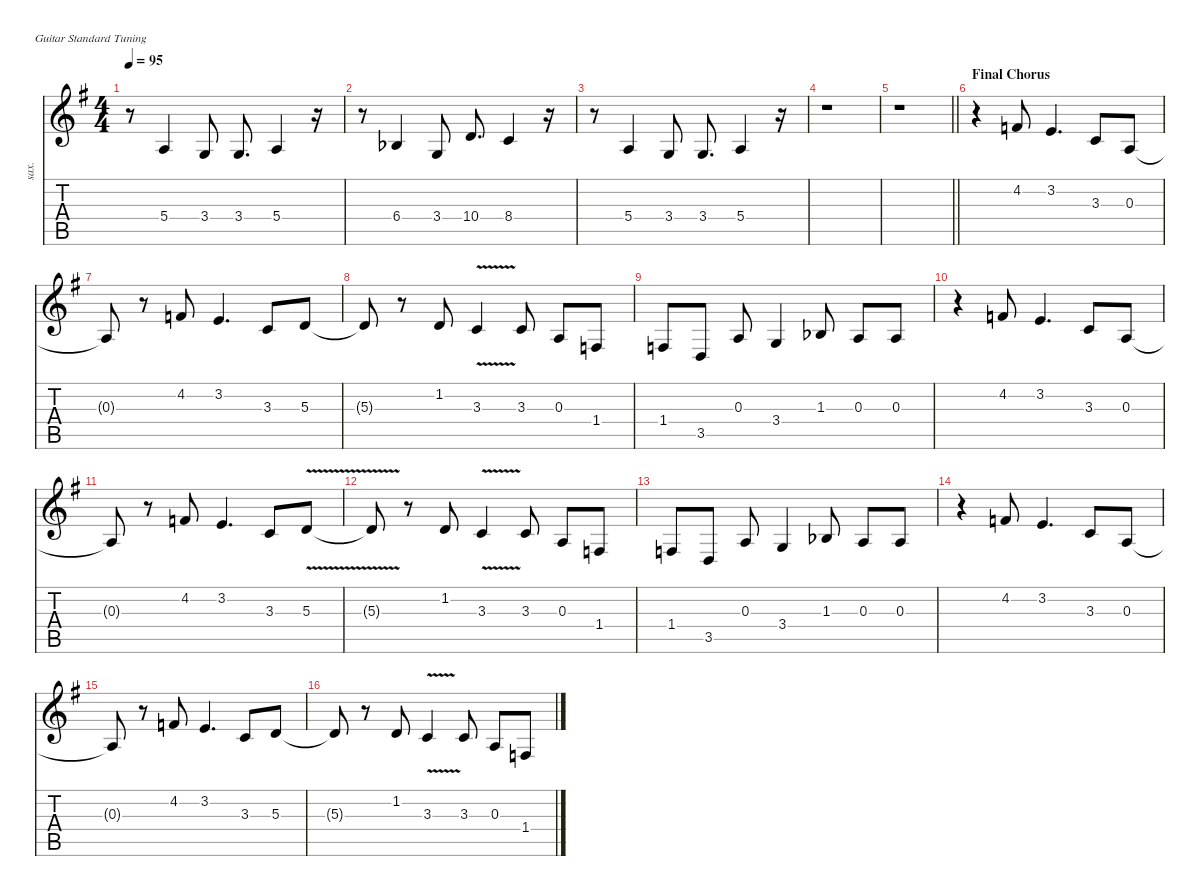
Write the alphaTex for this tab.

\defaultSystemsLayout 4
\hideDynamics
\bracketExtendMode nobrackets
\track ("Marco voice" "sax.") {instrument sopranosax}
\staff {score tabs}
\tuning (E4 B3 G3 D3 A2 E2)
\displaytranspose 2
\ts (4 4)
\tempo 95
\clef g2
\ks g
r.8{dy ff} 5.4{acc forcenatural}.4 3.4{acc forcenatural}.8 3.4{acc forcenatural}.8{d} 5.4{acc forcenatural}.4 r.16 |
r.8 6.4{acc b}.4 3.4{acc forcenatural}.8 10.4{acc forcenatural}.8{d} 8.4{acc forcenatural}.4 r.16 |
r.8 5.4{acc forcenatural}.4 3.4{acc forcenatural}.8 3.4{acc forcenatural}.8{d} 5.4{acc forcenatural}.4 r.16 |
r.1 |
\barLineRight lightlight
r.1 |
\section ("" "Final Chorus")
r.4 4.2{acc forcenatural}.8{dy f} 3.2{acc forcenatural}.4{d} 3.3{acc forcenatural}.8 0.3{acc forcenatural}.8 |
0.3{t acc forcenatural}.8 r.8 4.2{acc forcenatural}.8 3.2{acc forcenatural}.4{d} 3.3{acc forcenatural}.8 5.3{acc forcenatural}.8 |
5.3{t acc forcenatural}.8 r.8 1.2{acc forcenatural}.8 3.3{v acc forcenatural}.4 3.3{acc forcenatural}.8 0.3{acc forcenatural}.8 1.4{acc forcenatural}.8 |
1.4{acc forcenatural}.8 3.5{acc forcenatural}.8 0.3{acc forcenatural}.8 3.4{acc forcenatural}.4 1.3{acc b}.8 0.3{acc forcenatural}.8 0.3{acc forcenatural}.8 |
r.4 4.2{acc forcenatural}.8 3.2{acc forcenatural}.4{d} 3.3{acc forcenatural}.8 0.3{acc forcenatural}.8 |
0.3{t acc forcenatural}.8 r.8 4.2{acc forcenatural}.8 3.2{acc forcenatural}.4{d} 3.3{acc forcenatural}.8 5.3{v acc forcenatural}.8 |
5.3{v t acc forcenatural}.8 r.8 1.2{acc forcenatural}.8 3.3{v acc forcenatural}.4 3.3{acc forcenatural}.8 0.3{acc forcenatural}.8 1.4{acc forcenatural}.8 |
1.4{acc forcenatural}.8 3.5{acc forcenatural}.8 0.3{acc forcenatural}.8 3.4{acc forcenatural}.4 1.3{acc b}.8 0.3{acc forcenatural}.8 0.3{acc forcenatural}.8 |
r.4 4.2{acc forcenatural}.8 3.2{acc forcenatural}.4{d} 3.3{acc forcenatural}.8 0.3{acc forcenatural}.8 |
0.3{t acc forcenatural}.8 r.8 4.2{acc forcenatural}.8 3.2{acc forcenatural}.4{d} 3.3{acc forcenatural}.8 5.3{acc forcenatural}.8 |
5.3{t acc forcenatural}.8 r.8 1.2{acc forcenatural}.8 3.3{v acc forcenatural}.4 3.3{acc forcenatural}.8 0.3{acc forcenatural}.8 1.4{acc forcenatural}.8
